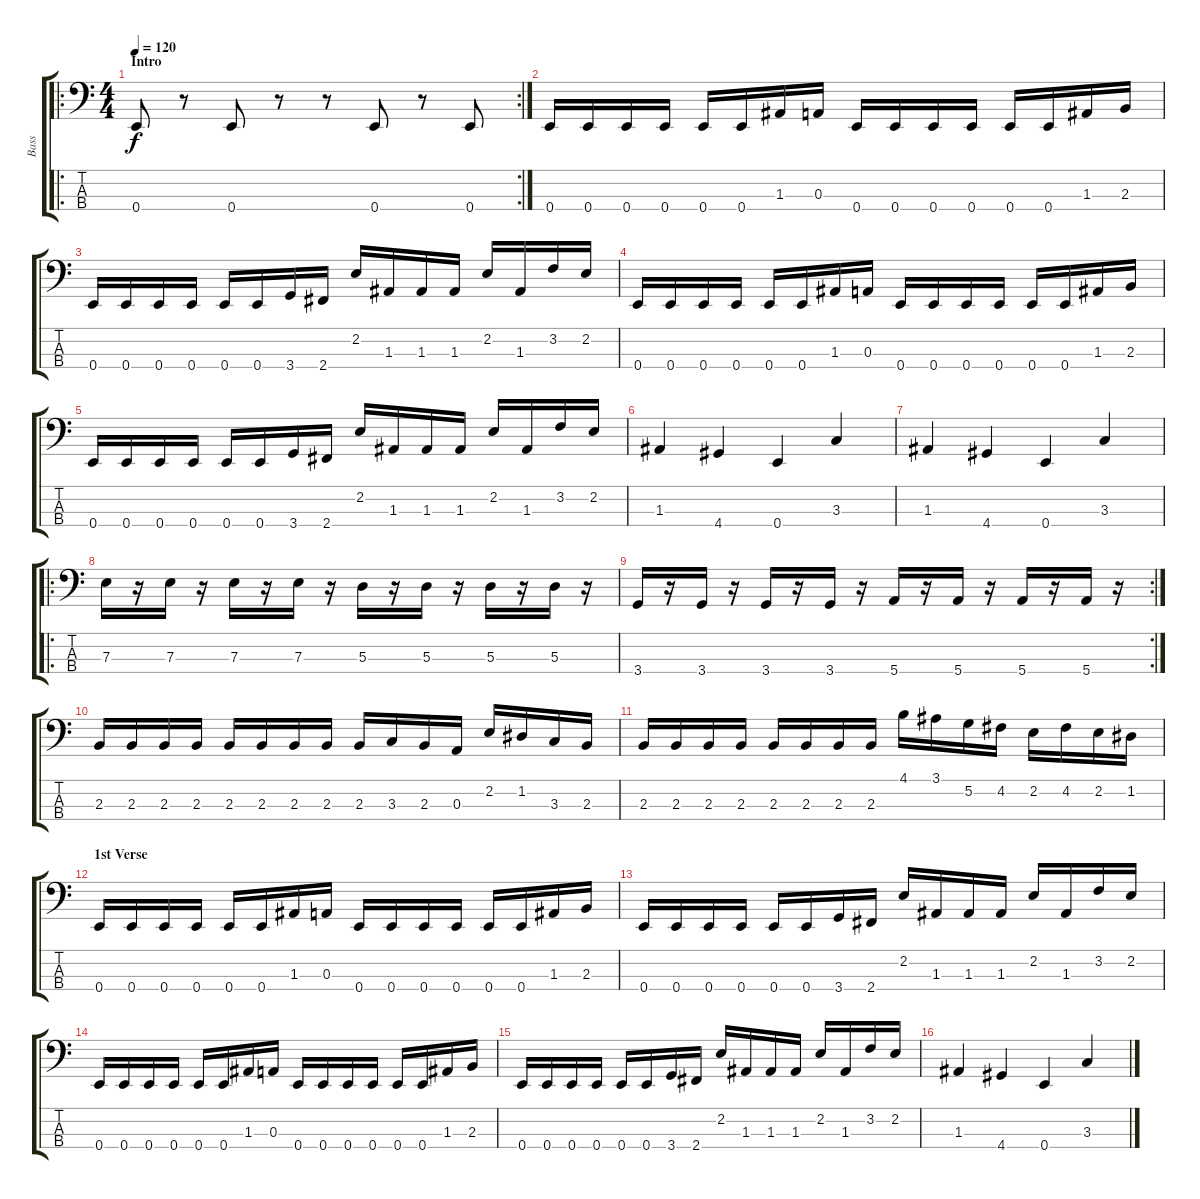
\track ("Bass" "Bass") {instrument electricbasspick}
\staff {score tabs}
\tuning (G2 D2 A1 E1) {hide}
\ro
\rc 2
\ts (4 4)
\section ("" "Intro")
\tempo 120
\clef f4
\ks c
0.4.8{dy f instrument electricbasspick} r.8 0.4.8 r.8 r.8 0.4.8 r.8 0.4.8 |
0.4.16 0.4.16 0.4.16 0.4.16 0.4.16 0.4.16 1.3.16 0.3.16 0.4.16 0.4.16 0.4.16 0.4.16 0.4.16 0.4.16 1.3.16 2.3.16 |
0.4.16 0.4.16 0.4.16 0.4.16 0.4.16 0.4.16 3.4.16 2.4.16 2.2.16 1.3.16 1.3.16 1.3.16 2.2.16 1.3.16 3.2.16 2.2.16 |
0.4.16 0.4.16 0.4.16 0.4.16 0.4.16 0.4.16 1.3.16 0.3.16 0.4.16 0.4.16 0.4.16 0.4.16 0.4.16 0.4.16 1.3.16 2.3.16 |
0.4.16 0.4.16 0.4.16 0.4.16 0.4.16 0.4.16 3.4.16 2.4.16 2.2.16 1.3.16 1.3.16 1.3.16 2.2.16 1.3.16 3.2.16 2.2.16 |
1.3.4 4.4.4 0.4.4 3.3.4 |
1.3.4 4.4.4 0.4.4 3.3.4 |
\ro
7.3.16 r.16 7.3.16 r.16 7.3.16 r.16 7.3.16 r.16 5.3.16 r.16 5.3.16 r.16 5.3.16 r.16 5.3.16 r.16 |
\rc 2
3.4.16 r.16 3.4.16 r.16 3.4.16 r.16 3.4.16 r.16 5.4.16 r.16 5.4.16 r.16 5.4.16 r.16 5.4.16 r.16 |
2.3.16 2.3.16 2.3.16 2.3.16 2.3.16 2.3.16 2.3.16 2.3.16 2.3.16 3.3.16 2.3.16 0.3.16 2.2.16 1.2.16 3.3.16 2.3.16 |
2.3.16 2.3.16 2.3.16 2.3.16 2.3.16 2.3.16 2.3.16 2.3.16 4.1.16 3.1.16 5.2.16 4.2.16 2.2.16 4.2.16 2.2.16 1.2.16 |
\section ("" "1st Verse")
0.4.16 0.4.16 0.4.16 0.4.16 0.4.16 0.4.16 1.3.16 0.3.16 0.4.16 0.4.16 0.4.16 0.4.16 0.4.16 0.4.16 1.3.16 2.3.16 |
0.4.16 0.4.16 0.4.16 0.4.16 0.4.16 0.4.16 3.4.16 2.4.16 2.2.16 1.3.16 1.3.16 1.3.16 2.2.16 1.3.16 3.2.16 2.2.16 |
0.4.16 0.4.16 0.4.16 0.4.16 0.4.16 0.4.16 1.3.16 0.3.16 0.4.16 0.4.16 0.4.16 0.4.16 0.4.16 0.4.16 1.3.16 2.3.16 |
0.4.16 0.4.16 0.4.16 0.4.16 0.4.16 0.4.16 3.4.16 2.4.16 2.2.16 1.3.16 1.3.16 1.3.16 2.2.16 1.3.16 3.2.16 2.2.16 |
1.3.4 4.4.4 0.4.4 3.3.4
